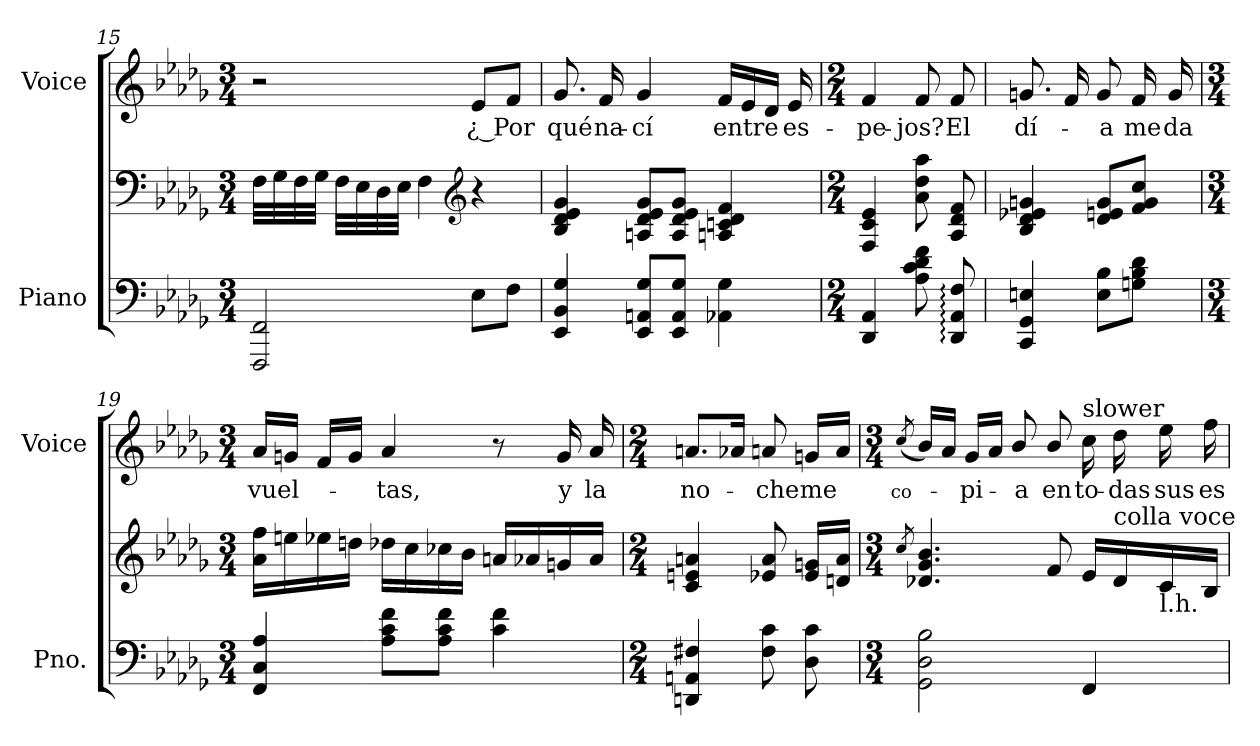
**kern	**kern	**kern	**text
*part2	*part2	*part1	*part1
*staff3	*staff2	*staff1	*staff1
*I"Piano	*	*I"Voice	*
*I'Pno.	*	*I'Voice	*
*clefF4	*clefF4	*clefG2	*
*k[b-e-a-d-g-]	*k[b-e-a-d-g-]	*k[b-e-a-d-g-]	*
*D-:	*D-:	*D-:	*
*M3/4	*M3/4	*M3/4	*
=15	=15	=15	=15
2FFFi/ 2FFi	32Fi\LLL	2r	.
.	32G-i\	.	.
.	32Fi\	.	.
.	32G-i\JJJ	.	.
.	32Fi\LLL	.	.
.	32E-i\	.	.
.	32D-i\	.	.
.	32E-i\JJJ	.	.
.	4Fi\	.	.
*	*clefG2	*	*
!	!	!	!LO:LY:b:color=#000000
8E-i\L	4r	8e-i/L	¿ Por
8Fi\J	.	8fi/J	.
!!LO:LB:g=z
=16	=16	=16	=16
!	!	!	!LO:LY:b:color=#000000
4EE-i/ 4BB-i 4G-i	4B-i/ 4d-i 4e-i 4g-i	8.g-i/	qué
!	!	!	!LO:LY:b:color=#000000
.	.	16fi/	na-
!	!	!	!LO:LY:b:color=#000000
8EE-i/ 8AAni 8G-iL	8Ani/ 8d-i 8e-i 8g-iL	4g-i/	-cí
8EE-i/ 8AAi 8G-iJ	8Ai/ 8d-i 8e-i 8g-iJ	.	.
!	!	!	!LO:LY:b:color=#000000
4AA-Xi\ 4G-i	4Ani/ 4cni 4d-i 4fi	16fi/LL	entre
.	.	16e-i/	.
.	.	16d-i/JJ	.
!	!	!	!LO:LY:b:color=#000000
.	.	16e-i/	es-
=17	=17	=17	=17
*M2/4	*M2/4	*M2/4	*
!	!	!	!LO:LY:b:color=#000000
4DD-i/ 4AA-i	4Fi/ 4ci 4e-i	4fi/	-pe-
!	!	!	!LO:LY:b:color=#000000
8A-i\ 8ci 8d-i 8fi	8a-i\ 8dd-i 8aa-i	8fi/	-jos?
!	!	!	!LO:LY:b:color=#000000
8DD-i/: 8AA-i: 8Fi:	8A-i/ 8d-i 8fi	8fi/	El
=18	=18	=18	=18
!	!	!	!LO:LY:b:color=#000000
4CCi/ 4GG-i 4Eni	4B-i/ 4d-i 4e-Xi 4gni	8.gni/	dí-
.	.	16fi/	.
!	!	!	!LO:LY:b:color=#000000
8Ei\ 8B-iL	8d-i/ 8eni 8giL	8gi/	-a
!	!	!	!LO:LY:b:color=#000000
8Gni\ 8B-i 8d-iJ	8fi/ 8gi 8cciJ	16fi/	me
!	!	!	!LO:LY:b:color=#000000
.	.	16gi/	da
!!LO:PB:g=z
=19	=19	=19	=19
*M3/4	*M3/4	*M3/4	*
!	!	!	!LO:LY:b:color=#000000
4FFi/ 4Ci 4A-i	16a-i\ 16ffiLL	16a-i/LL	vuel-
.	16eeni\	16gni/JJ	.
.	16ee-Xi\	16fi/LL	.
.	16ddni\JJ	16gi/JJ	.
!	!	!	!LO:LY:b:color=#000000
8A-i\ 8ci 8fiL	16dd-Xi\LL	4a-i/	-tas,
.	16cci\	.	.
8A-i\ 8ci 8fiJ	16cc-Xi\	.	.
.	16b-i\JJ	.	.
4ci\ 4fi	16ani/LL	8r	.
.	16a-Xi/	.	.
!	!	!	!LO:LY:b:color=#000000
.	16gni/	16gi/	y
!	!	!	!LO:LY:b:color=#000000
.	16a-i/JJ	16a-i/	la
=20	=20	=20	=20
*M2/4	*M2/4	*M2/4	*
!	!	!	!LO:LY:b:color=#000000
4DDni/ 4AAni 4F#Xi	4ci/ 4eni 4ani	8.ani/L	no-
.	.	16a-Xi/Jk	.
!	!	!	!LO:LY:b:color=#000000
8F#i\ 8ci	8e-Xi/ 8ai	8ani/	-che
!	!	!	!LO:LY:b:color=#000000
8D-i\ 8ci	16e-i/ 16gniLL	16gni/LL	me
.	16dni/ 16aiJJ	16ai/JJ	.
!!LO:LB:g=z
=21	=21	=21	=21
*M3/4	*M3/4	*M3/4	*
!	!	!	!LO:LY:b:color=#000000
.	8qcci/	(8qcci/	co-
2GG-i\ 2D-i 2B-i	4.d-Xi/ 4.g-i 4.b-i	16b-i/LL)	.
.	.	16a-i/JJ	.
!	!	!	!LO:LY:b:color=#000000
.	.	16g-i/LL	-pi-
.	.	16a-i/JJ	.
!	!	!	!LO:LY:b:color=#000000
.	.	8b-i/	-a
!	!	!	!LO:LY:b:color=#000000
.	8fi/	8b-i/	en
!	!	!LO:TX:a:t=slower	!
!	!	!	!LO:LY:b:color=#000000
4FFi/	16e-i/LL	16cci\	to-
!	!LO:TX:a:t=colla voce	!	!
!	!	!	!LO:LY:b:color=#000000
.	16d-i/	16dd-i\	-das
!	!LO:TX:b:t=l.h.	!	!
!	!	!	!LO:LY:b:color=#000000
.	16ci/	16ee-i\	sus
!	!	!	!LO:LY:b:color=#000000
.	16B-i/JJ	16ffi\	es-
=	=	=	=
*-	*-	*-	*-
